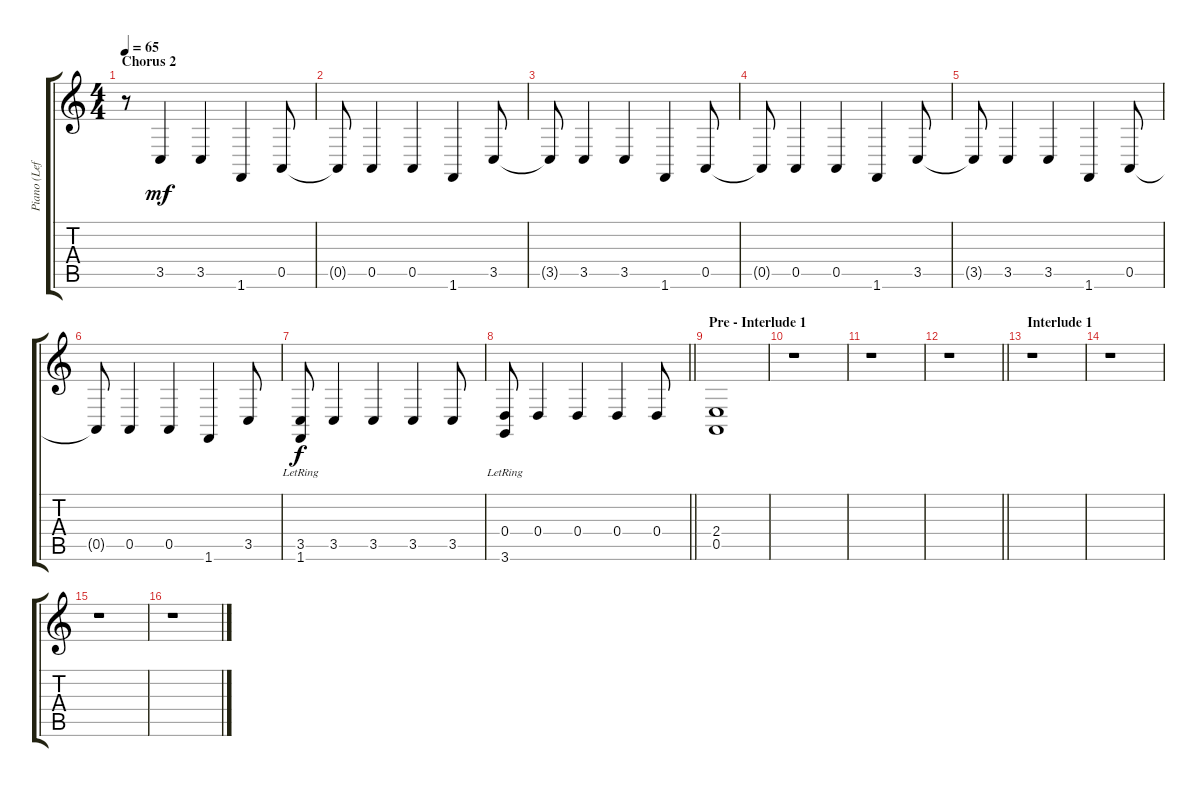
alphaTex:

\track ("Piano (Left Hand)" "Piano (Lef") {instrument brightacousticpiano}
\staff {score tabs}
\tuning (E4 B3 G3 D3 A2 E2) {hide}
\ts (4 4)
\section ("" "Chorus 2")
\tempo 65
\clef g2
\ks c
r.8{dy f} 3.5.4{dy mf} 3.5.4 1.6.4 0.5.8 |
0.5{t}.8 0.5.4 0.5.4 1.6.4 3.5.8 |
3.5{t}.8 3.5.4 3.5.4 1.6.4 0.5.8 |
0.5{t}.8 0.5.4 0.5.4 1.6.4 3.5.8 |
3.5{t}.8 3.5.4 3.5.4 1.6.4 0.5.8 |
0.5{t}.8 0.5.4 0.5.4 1.6.4 3.5.8 |
(3.5 1.6{lr}).8{dy f} 3.5.4 3.5.4 3.5.4 3.5.8 |
\barLineRight lightlight
(0.4 3.6{lr}).8 0.4.4 0.4.4 0.4.4 0.4.8 |
\section ("" "Pre - Interlude 1")
(2.4 0.5).1 |
r.1 |
r.1 |
\barLineRight lightlight
r.1 |
\section ("" "Interlude 1")
r.1 |
r.1 |
r.1 |
r.1
